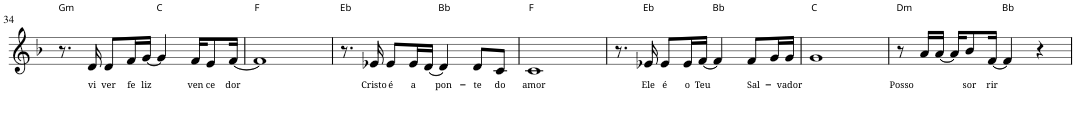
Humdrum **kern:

**kern	**text
*part1	*part1
*staff1	*staff1
*I"Acoustic Guitar	*
*I'A. Gtr.	*
!!LO:PB:g=z
*clefG2	*
*Trd7c12	*
*k[b-]	*
*F:	*
*M4/4	*
=34	=34
!LO:TX:a:t=Gm	!
8.r	.
!	!LO:LY:b
16d/	vi
!	!LO:LY:b
8d/L	ver
!	!LO:LY:b
16f/L	fe
!	!LO:LY:b
[16g/JJ	liz
!LO:TX:a:t=C	!
4g/]	.
!	!LO:LY:b
16f/KL	ven
!	!LO:LY:b
8e/	ce
!	!LO:LY:b
[16f/Jk	dor
=35	=35
!LO:TX:a:t=F	!
1f]	.
=36	=36
!LO:TX:a:t=Eb	!
8.r	.
!	!LO:LY:b
16e-X/	Cristo
!	!LO:LY:b
8e-/L	é
!	!LO:LY:b
16e-/L	a
[16d/JJ	.
!LO:TX:a:t=Bb	!
!	!LO:LY:b
4d/]	pon-
!	!LO:LY:b
8d/L	-te
!	!LO:LY:b
8c/J	do
=37	=37
!LO:TX:a:t=F	!
!	!LO:LY:b
1c	amor
=38	=38
8.r	.
!LO:TX:a:t=Eb	!
!	!LO:LY:b
16e-X/	Ele
!	!LO:LY:b
8e-/L	é
!	!LO:LY:b
16e-/L	o
!	!LO:LY:b
[16f/JJ	Teu
!LO:TX:a:t=Bb	!
4f/]	.
!	!LO:LY:b
8f/L	Sal-
16g/L	.
!	!LO:LY:b
16g/JJ	-vador
=39	=39
!LO:TX:a:t=C	!
1g	.
=40	=40
!LO:TX:a:t=Dm	!
!	!LO:LY:b
8r	Posso
16a/LL	.
[16a/JJ	.
16a/KL]	.
!	!LO:LY:b
8b-/	sor
!	!LO:LY:b
[16f/Jk	rir
!LO:TX:a:t=Bb	!
4f/]	.
4r	.
=	=
*-	*-
